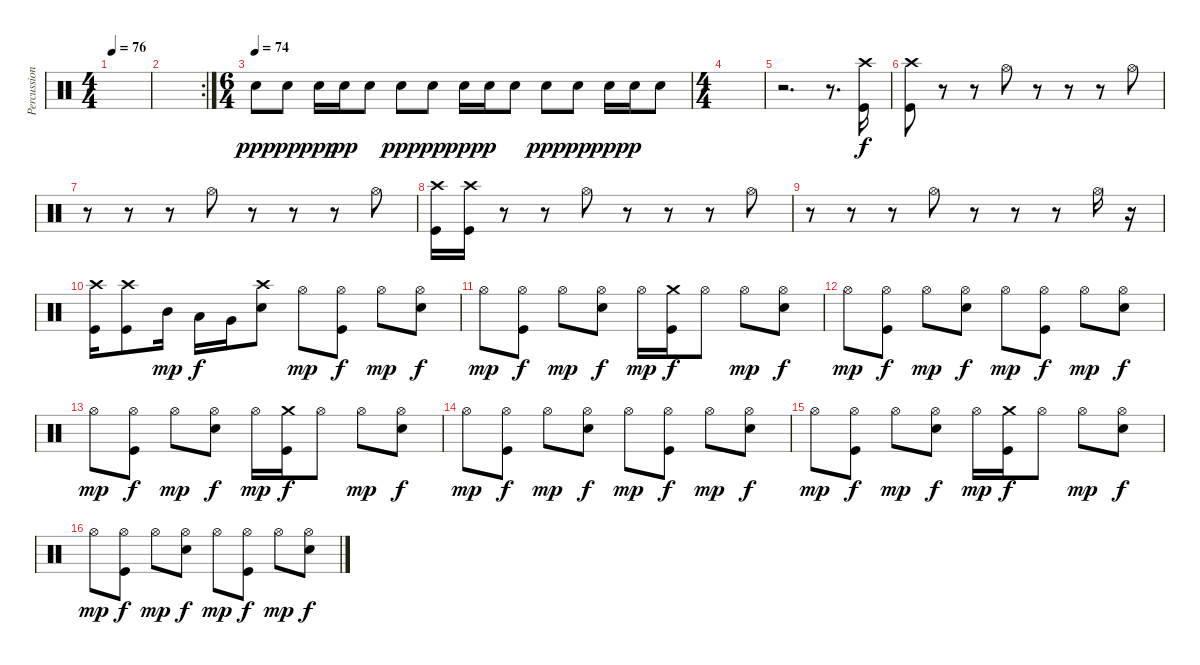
\track ("Percussion" "Percussion") {instrument percussion}
\staff {score}
\articulation defaults
\ts (4 4)
\tempo 76
\clef neutral
\ks c
|
\rc 2
|
\ts (6 4)
\tempo (74)
"Snare (hit) 2".8{dy ppp} "Snare (hit) 2".8{dy pp} "Snare (hit) 2".16{dy ppp} "Snare (hit) 2".16{dy pp} "Snare (hit) 2".8 "Snare (hit) 2".8{dy ppp} "Snare (hit) 2".8{dy pp} "Snare (hit) 2".16{dy ppp} "Snare (hit) 2".16{dy p} "Snare (hit) 2".8 "Snare (hit) 2".8{dy ppp} "Snare (hit) 2".8{dy pp} "Snare (hit) 2".16{dy ppp} "Snare (hit) 2".16{dy p} "Snare (hit) 2".8 |
\ts (4 4)
|
r.2{d} r.8{d} ("Crash high (hit)" "Kick (hit)").16{dy f volume 14} |
("Crash high (hit)" "Kick (hit)").8 r.8 r.8 "Hi-Hat (open)".8 r.8 r.8 r.8 "Hi-Hat (open)".8 |
r.8 r.8 r.8 "Hi-Hat (open)".8 r.8 r.8 r.8 "Hi-Hat (open)".8 |
("Crash high (hit)" "Kick (hit)").16 ("Crash high (hit)" "Kick (hit)").16 r.8 r.8 "Hi-Hat (open)".8 r.8 r.8 r.8 "Hi-Hat (open)".8 |
r.8 r.8 r.8 "Hi-Hat (open)".8 r.8 r.8 r.8 "Hi-Hat (open)".16 r.16 |
("Crash high (hit)" "Kick (hit)").16 ("Crash high (hit)" "Kick (hit)").8 "Mid Tom (hit)".16{dy mp} "Low Tom (hit)".16{dy f} "Very Low Tom (hit)".16 ("Crash high (hit)" "Electric Snare (hit)").8 "Hi-Hat (open)".8{dy mp} ("Hi-Hat (open)" "Kick (hit)").8{dy f} "Hi-Hat (open)".8{dy mp} ("Hi-Hat (open)" "Electric Snare (hit)").8{dy f} |
"Hi-Hat (open)".8{dy mp} ("Hi-Hat (open)" "Kick (hit)").8{dy f} "Hi-Hat (open)".8{dy mp} ("Hi-Hat (open)" "Electric Snare (hit)").8{dy f} "Hi-Hat (open)".16{dy mp} ("Crash medium (hit)" "Kick (hit)").16{dy f} "Hi-Hat (open)".8 "Hi-Hat (open)".8{dy mp} ("Hi-Hat (open)" "Electric Snare (hit)").8{dy f} |
"Hi-Hat (open)".8{dy mp} ("Hi-Hat (open)" "Kick (hit)").8{dy f} "Hi-Hat (open)".8{dy mp} ("Hi-Hat (open)" "Electric Snare (hit)").8{dy f} "Hi-Hat (open)".8{dy mp} ("Hi-Hat (open)" "Kick (hit)").8{dy f} "Hi-Hat (open)".8{dy mp} ("Hi-Hat (open)" "Electric Snare (hit)").8{dy f} |
"Hi-Hat (open)".8{dy mp} ("Hi-Hat (open)" "Kick (hit)").8{dy f} "Hi-Hat (open)".8{dy mp} ("Hi-Hat (open)" "Electric Snare (hit)").8{dy f} "Hi-Hat (open)".16{dy mp} ("Crash medium (hit)" "Kick (hit)").16{dy f} "Hi-Hat (open)".8 "Hi-Hat (open)".8{dy mp} ("Hi-Hat (open)" "Electric Snare (hit)").8{dy f} |
"Hi-Hat (open)".8{dy mp} ("Hi-Hat (open)" "Kick (hit)").8{dy f} "Hi-Hat (open)".8{dy mp} ("Hi-Hat (open)" "Electric Snare (hit)").8{dy f} "Hi-Hat (open)".8{dy mp} ("Hi-Hat (open)" "Kick (hit)").8{dy f} "Hi-Hat (open)".8{dy mp} ("Hi-Hat (open)" "Electric Snare (hit)").8{dy f} |
"Hi-Hat (open)".8{dy mp} ("Hi-Hat (open)" "Kick (hit)").8{dy f} "Hi-Hat (open)".8{dy mp} ("Hi-Hat (open)" "Electric Snare (hit)").8{dy f} "Hi-Hat (open)".16{dy mp} ("Crash medium (hit)" "Kick (hit)").16{dy f} "Hi-Hat (open)".8 "Hi-Hat (open)".8{dy mp} ("Hi-Hat (open)" "Electric Snare (hit)").8{dy f} |
"Hi-Hat (open)".8{dy mp} ("Hi-Hat (open)" "Kick (hit)").8{dy f} "Hi-Hat (open)".8{dy mp} ("Hi-Hat (open)" "Electric Snare (hit)").8{dy f} "Hi-Hat (open)".8{dy mp} ("Hi-Hat (open)" "Kick (hit)").8{dy f} "Hi-Hat (open)".8{dy mp} ("Hi-Hat (open)" "Electric Snare (hit)").8{dy f}
